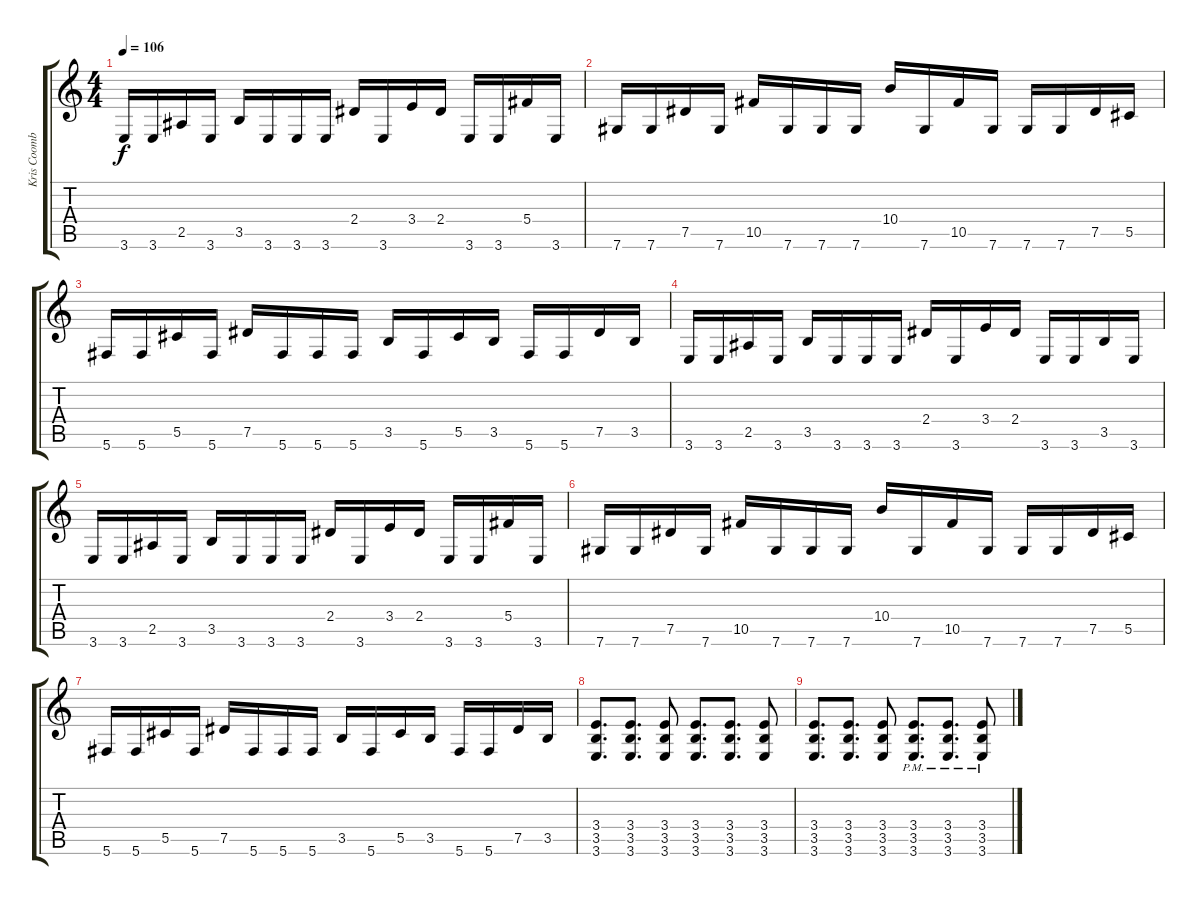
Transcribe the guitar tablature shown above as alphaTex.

\track ("Kris Coombs" "Kris Coomb") {instrument distortionguitar}
\staff {score tabs}
\tuning (Eb4 Bb3 Gb3 Db3 Ab2 Db2) {hide}
\ts (4 4)
\tempo 106
\clef g2
\ks c
3.6.16{dy f} 3.6.16 2.5.16 3.6.16 3.5.16 3.6.16 3.6.16 3.6.16 2.4.16 3.6.16 3.4.16 2.4.16 3.6.16 3.6.16 5.4.16 3.6.16 |
7.6.16 7.6.16 7.5.16 7.6.16 10.5.16 7.6.16 7.6.16 7.6.16 10.4.16 7.6.16 10.5.16 7.6.16 7.6.16 7.6.16 7.5.16 5.5.16 |
5.6.16 5.6.16 5.5.16 5.6.16 7.5.16 5.6.16 5.6.16 5.6.16 3.5.16 5.6.16 5.5.16 3.5.16 5.6.16 5.6.16 7.5.16 3.5.16 |
3.6.16 3.6.16 2.5.16 3.6.16 3.5.16 3.6.16 3.6.16 3.6.16 2.4.16 3.6.16 3.4.16 2.4.16 3.6.16 3.6.16 3.5.16 3.6.16 |
3.6.16 3.6.16 2.5.16 3.6.16 3.5.16 3.6.16 3.6.16 3.6.16 2.4.16 3.6.16 3.4.16 2.4.16 3.6.16 3.6.16 5.4.16 3.6.16 |
7.6.16 7.6.16 7.5.16 7.6.16 10.5.16 7.6.16 7.6.16 7.6.16 10.4.16 7.6.16 10.5.16 7.6.16 7.6.16 7.6.16 7.5.16 5.5.16 |
5.6.16 5.6.16 5.5.16 5.6.16 7.5.16 5.6.16 5.6.16 5.6.16 3.5.16 5.6.16 5.5.16 3.5.16 5.6.16 5.6.16 7.5.16 3.5.16 |
(3.4 3.5 3.6).8{d} (3.4 3.5 3.6).8{d} (3.4 3.5 3.6).8 (3.4 3.5 3.6).8{d} (3.4 3.5 3.6).8{d} (3.4 3.5 3.6).8 |
(3.4 3.5 3.6).8{d} (3.4 3.5 3.6).8{d} (3.4 3.5 3.6).8 (3.4{pm} 3.5{pm} 3.6{pm}).8{d} (3.4{pm} 3.5{pm} 3.6{pm}).8{d} (3.4{pm} 3.5{pm} 3.6{pm}).8
